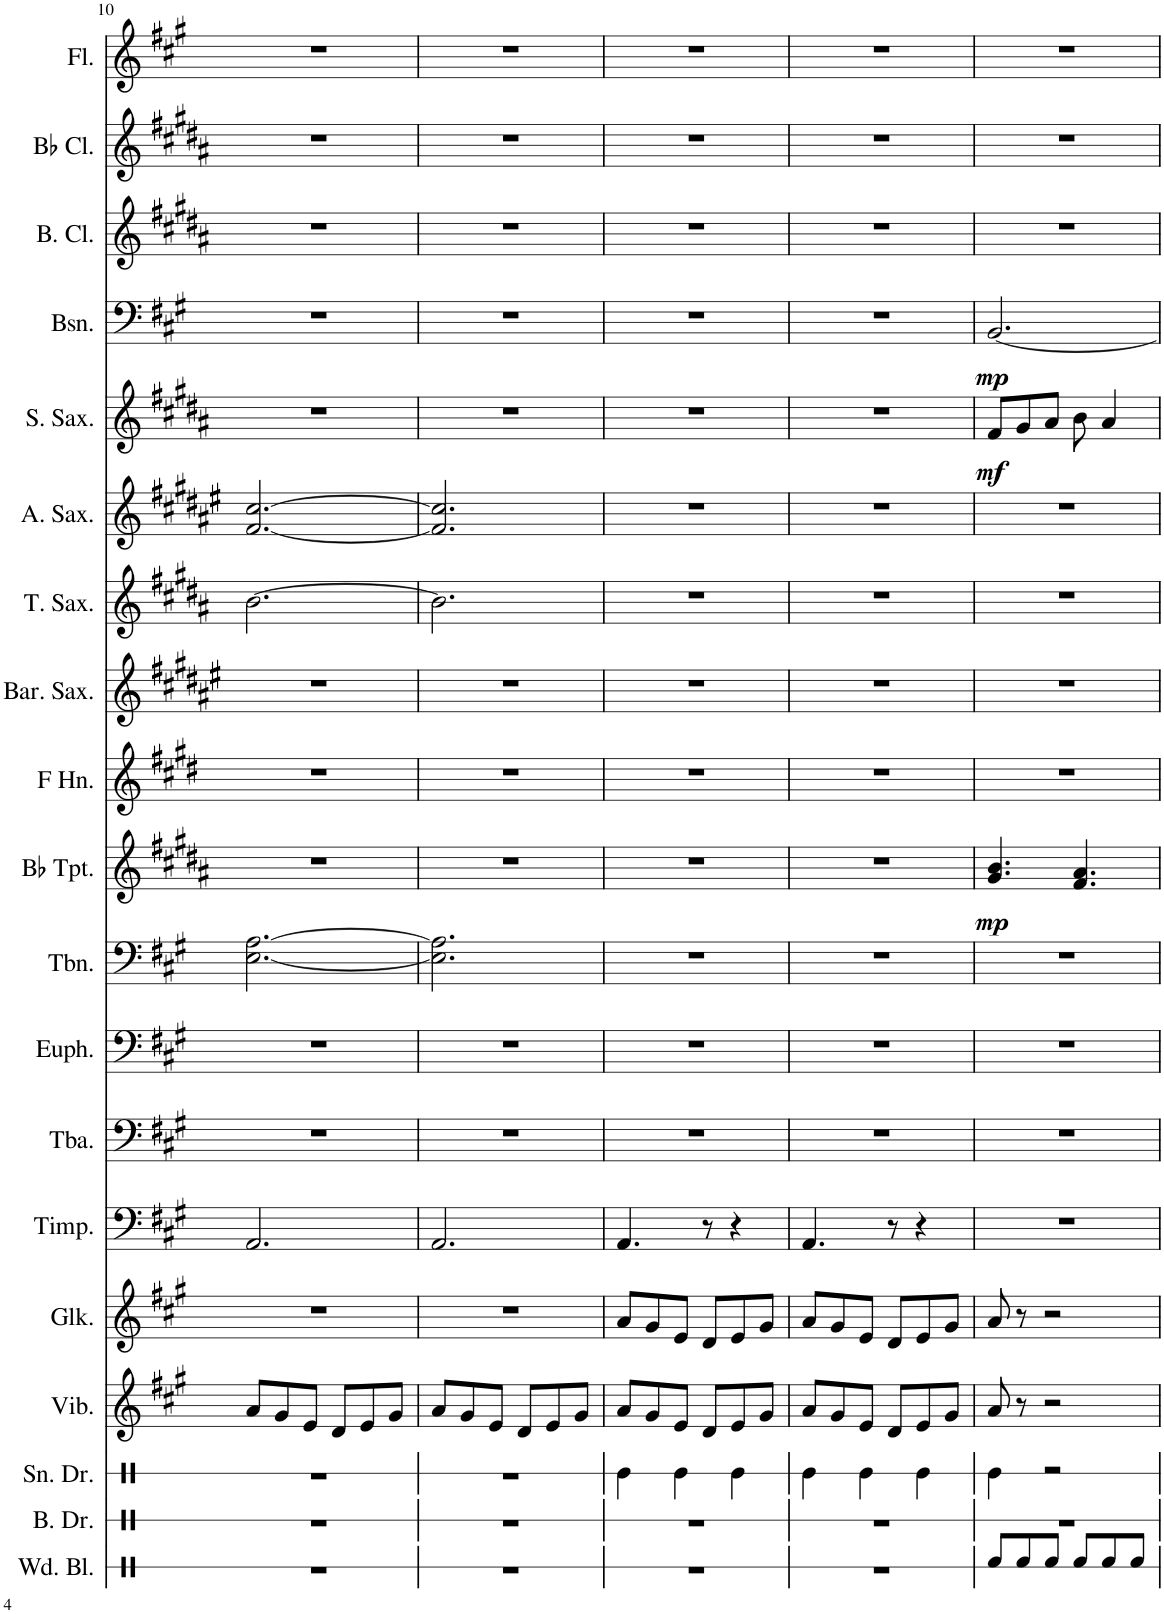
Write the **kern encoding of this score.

**kern	**kern	**kern	**kern	**kern	**kern	**kern	**kern	**kern	**kern	**dynam	**kern	**kern	**kern	**kern	**kern	**dynam	**kern	**dynam	**kern	**kern	**kern
*part19	*part18	*part17	*part16	*part15	*part14	*part13	*part12	*part11	*part10	*part10	*part9	*part8	*part7	*part6	*part5	*part5	*part4	*part4	*part3	*part2	*part1
*staff19	*staff18	*staff17	*staff16	*staff15	*staff14	*staff13	*staff12	*staff11	*staff10	*staff10	*staff9	*staff8	*staff7	*staff6	*staff5	*staff5	*staff4	*staff4	*staff3	*staff2	*staff1
*I"Wood Blocks	*I"Bass Drum	*I"Snare Drum	*I"Vibraphone	*I"Glockenspiel	*I"Timpani	*I"Tuba	*I"Euphonium	*I"Trombone	*I"Bb Trumpet	*	*I"Horn in F	*I"Baritone Saxophone	*I"Tenor Saxophone	*I"Alto Saxophone	*I"Soprano Saxophone	*	*I"Bassoon	*	*I"Bass Clarinet	*I"Bb Clarinet	*I"Flute
*I'Wd. Bl.	*I'B. Dr.	*I'Sn. Dr.	*I'Vib.	*I'Glk.	*I'Timp.	*I'Tba.	*I'Euph.	*I'Tbn.	*I'Bb Tpt.	*	*	*I'Bar. Sax.	*I'T. Sax.	*I'A. Sax.	*I'S. Sax.	*	*I'Bsn.	*	*I'B. Cl.	*I'Bb Cl.	*I'Fl.
!!LO:PB:g=z
*clefX	*clefX	*clefX	*clefG2	*clefG2	*clefF4	*clefF4	*clefF4	*clefF4	*clefG2	*	*clefG2	*clefG2	*clefG2	*clefG2	*clefG2	*	*clefF4	*	*clefG2	*clefG2	*clefG2
*	*	*	*	*Trd-14c-24	*	*	*	*	*Trd1c2	*	*Trd4c7	*Trd12c21	*Trd8c14	*Trd5c9	*Trd1c2	*	*	*	*Trd8c14	*Trd1c2	*
*k[]	*k[]	*k[]	*k[f#c#g#]	*k[f#c#g#]	*k[f#c#g#]	*k[f#c#g#]	*k[f#c#g#]	*k[f#c#g#]	*k[f#c#g#d#a#]	*	*k[f#c#g#d#]	*k[f#c#g#d#a#e#]	*k[f#c#g#d#a#]	*k[f#c#g#d#a#e#]	*k[f#c#g#d#a#]	*	*k[f#c#g#]	*	*k[f#c#g#d#a#]	*k[f#c#g#d#a#]	*k[f#c#g#]
*M6/8	*M6/8	*M6/8	*M6/8	*M6/8	*M6/8	*M6/8	*M6/8	*M6/8	*M6/8	*	*M6/8	*M6/8	*M6/8	*M6/8	*M6/8	*	*M6/8	*	*M6/8	*M6/8	*M6/8
=10	=10	=10	=10	=10	=10	=10	=10	=10	=10	=10	=10	=10	=10	=10	=10	=10	=10	=10	=10	=10	=10
2.r	2.r	2.r	8a/L	2.r	2.AA/	2.r	2.r	[2.E\ [2.A\	2.r	.	2.r	2.r	[2.b\	[2.f#/ [2.cc#/	2.r	.	2.r	.	2.r	2.r	2.r
.	.	.	8g#/	.	.	.	.	.	.	.	.	.	.	.	.	.	.	.	.	.	.
.	.	.	8e/J	.	.	.	.	.	.	.	.	.	.	.	.	.	.	.	.	.	.
.	.	.	8d/L	.	.	.	.	.	.	.	.	.	.	.	.	.	.	.	.	.	.
.	.	.	8e/	.	.	.	.	.	.	.	.	.	.	.	.	.	.	.	.	.	.
.	.	.	8g#/J	.	.	.	.	.	.	.	.	.	.	.	.	.	.	.	.	.	.
=11	=11	=11	=11	=11	=11	=11	=11	=11	=11	=11	=11	=11	=11	=11	=11	=11	=11	=11	=11	=11	=11
2.r	2.r	2.r	8a/L	2.r	2.AA/	2.r	2.r	2.E\] 2.A\]	2.r	.	2.r	2.r	2.b\]	2.f#/] 2.cc#/]	2.r	.	2.r	.	2.r	2.r	2.r
.	.	.	8g#/	.	.	.	.	.	.	.	.	.	.	.	.	.	.	.	.	.	.
.	.	.	8e/J	.	.	.	.	.	.	.	.	.	.	.	.	.	.	.	.	.	.
.	.	.	8d/L	.	.	.	.	.	.	.	.	.	.	.	.	.	.	.	.	.	.
.	.	.	8e/	.	.	.	.	.	.	.	.	.	.	.	.	.	.	.	.	.	.
.	.	.	8g#/J	.	.	.	.	.	.	.	.	.	.	.	.	.	.	.	.	.	.
=12	=12	=12	=12	=12	=12	=12	=12	=12	=12	=12	=12	=12	=12	=12	=12	=12	=12	=12	=12	=12	=12
2.r	2.r	4Re\	8a/L	8a/L	4.AA/	2.r	2.r	2.r	2.r	.	2.r	2.r	2.r	2.r	2.r	.	2.r	.	2.r	2.r	2.r
.	.	.	8g#/	8g#/	.	.	.	.	.	.	.	.	.	.	.	.	.	.	.	.	.
.	.	4Re\	8e/J	8e/J	.	.	.	.	.	.	.	.	.	.	.	.	.	.	.	.	.
.	.	.	8d/L	8d/L	8r	.	.	.	.	.	.	.	.	.	.	.	.	.	.	.	.
.	.	4Re\	8e/	8e/	4r	.	.	.	.	.	.	.	.	.	.	.	.	.	.	.	.
.	.	.	8g#/J	8g#/J	.	.	.	.	.	.	.	.	.	.	.	.	.	.	.	.	.
=13	=13	=13	=13	=13	=13	=13	=13	=13	=13	=13	=13	=13	=13	=13	=13	=13	=13	=13	=13	=13	=13
2.r	2.r	4Re\	8a/L	8a/L	4.AA/	2.r	2.r	2.r	2.r	.	2.r	2.r	2.r	2.r	2.r	.	2.r	.	2.r	2.r	2.r
.	.	.	8g#/	8g#/	.	.	.	.	.	.	.	.	.	.	.	.	.	.	.	.	.
.	.	4Re\	8e/J	8e/J	.	.	.	.	.	.	.	.	.	.	.	.	.	.	.	.	.
.	.	.	8d/L	8d/L	8r	.	.	.	.	.	.	.	.	.	.	.	.	.	.	.	.
.	.	4Re\	8e/	8e/	4r	.	.	.	.	.	.	.	.	.	.	.	.	.	.	.	.
.	.	.	8g#/J	8g#/J	.	.	.	.	.	.	.	.	.	.	.	.	.	.	.	.	.
=14	=14	=14	=14	=14	=14	=14	=14	=14	=14	=14	=14	=14	=14	=14	=14	=14	=14	=14	=14	=14	=14
!	!	!	!	!	!	!	!	!	!	!LO:DY:b	!	!	!	!	!	!LO:DY:b	!	!LO:DY:b	!	!	!
8Rf/L	2.r	4Re\	8a/	8a/	2.r	2.r	2.r	2.r	4.g#/ 4.b/	mp	2.r	2.r	2.r	2.r	8f#/L	mf	[2.BB/	mp	2.r	2.r	2.r
8Rf/	.	.	8r	8r	.	.	.	.	.	.	.	.	.	.	8g#/	.	.	.	.	.	.
8Rf/J	.	2r	2r	2r	.	.	.	.	.	.	.	.	.	.	8a#/J	.	.	.	.	.	.
8Rf/L	.	.	.	.	.	.	.	.	4.f#/ 4.a#/	.	.	.	.	.	8b\	.	.	.	.	.	.
8Rf/	.	.	.	.	.	.	.	.	.	.	.	.	.	.	4a#/	.	.	.	.	.	.
8Rf/J	.	.	.	.	.	.	.	.	.	.	.	.	.	.	.	.	.	.	.	.	.
=	=	=	=	=	=	=	=	=	=	=	=	=	=	=	=	=	=	=	=	=	=
*-	*-	*-	*-	*-	*-	*-	*-	*-	*-	*-	*-	*-	*-	*-	*-	*-	*-	*-	*-	*-	*-
